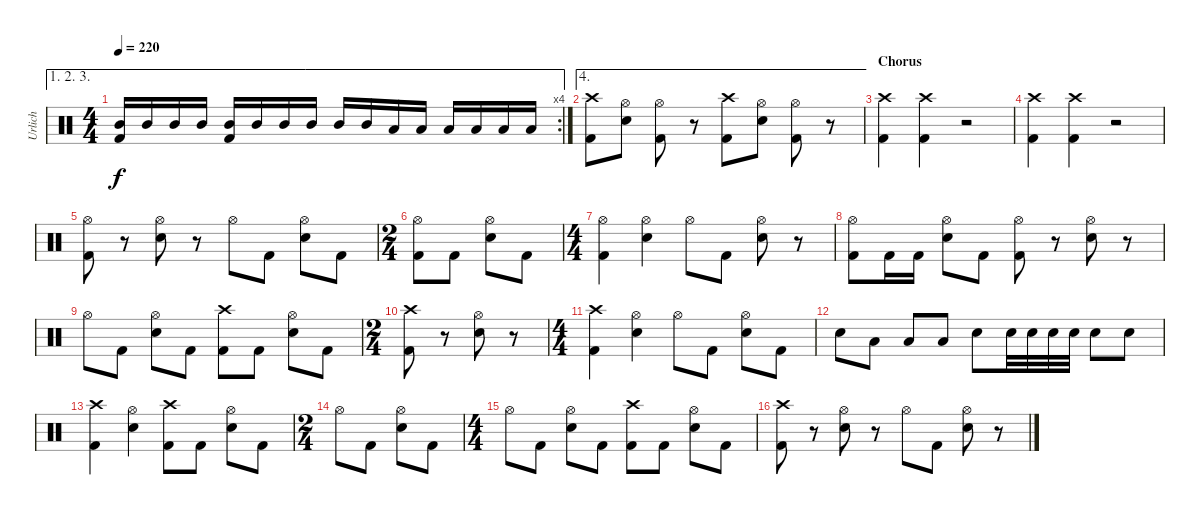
\track ("Urlich" "Urlich") {instrument percussion}
\staff {score}
\articulation defaults
\ae (1 2 3)
\rc 4
\ts (4 4)
\tempo 220
\clef neutral
\ks c
("Mid Tom (hit)" "Kick (hit) 2").16{dy f} "Mid Tom (hit)".16 "Mid Tom (hit)".16 "Mid Tom (hit)".16 ("Mid Tom (hit)" "Kick (hit) 2").16 "Mid Tom (hit)".16 "Mid Tom (hit)".16 "Mid Tom (hit)".16 "Mid Tom (hit)".16 "Mid Tom (hit)".16 "Low Tom (hit)".16 "Low Tom (hit)".16 "Low Tom (hit)".16 "Low Tom (hit)".16 "Low Tom (hit)".16 "Low Tom (hit)".16 |
\ae 4
("Crash high (hit)" "Kick (hit) 2").8 ("Hi-Hat (open)" "Snare (hit) 2").8 ("Hi-Hat (open)" "Kick (hit) 2").8 r.8 ("Crash high (hit)" "Kick (hit) 2").8 ("Hi-Hat (open)" "Snare (hit) 2").8 ("Hi-Hat (open)" "Kick (hit) 2").8 r.8 |
\section ("" "Chorus")
("Crash high (hit)" "Kick (hit) 2").4 ("Crash high (hit)" "Kick (hit) 2").4 r.2 |
("Crash high (hit)" "Kick (hit) 2").4 ("Crash high (hit)" "Kick (hit) 2").4 r.2 |
("Hi-Hat (open)" "Kick (hit) 2").8 r.8 ("Hi-Hat (open)" "Snare (hit) 2").8 r.8 "Hi-Hat (open)".8 "Kick (hit) 2".8 ("Hi-Hat (open)" "Snare (hit) 2").8 "Kick (hit) 2".8 |
\ts (2 4)
("Hi-Hat (open)" "Kick (hit) 2").8 "Kick (hit) 2".8 ("Hi-Hat (open)" "Snare (hit) 2").8 "Kick (hit) 2".8 |
\ts (4 4)
("Hi-Hat (open)" "Kick (hit) 2").4 ("Hi-Hat (open)" "Snare (hit) 2").4 "Hi-Hat (open)".8 "Kick (hit) 2".8 ("Hi-Hat (open)" "Snare (hit) 2").8 r.8 |
("Hi-Hat (open)" "Kick (hit) 2").8 "Kick (hit) 2".16 "Kick (hit) 2".16 ("Hi-Hat (open)" "Snare (hit) 2").8 "Kick (hit) 2".8 ("Hi-Hat (open)" "Kick (hit) 2").8 r.8 ("Hi-Hat (open)" "Snare (hit) 2").8 r.8 |
"Hi-Hat (open)".8 "Kick (hit) 2".8 ("Hi-Hat (open)" "Snare (hit) 2").8 "Kick (hit) 2".8 ("Crash high (hit)" "Kick (hit) 2").8 "Kick (hit) 2".8 ("Hi-Hat (open)" "Snare (hit) 2").8 "Kick (hit) 2".8 |
\ts (2 4)
("Crash high (hit)" "Kick (hit) 2").8 r.8 ("Hi-Hat (open)" "Snare (hit) 2").8 r.8 |
\ts (4 4)
("Crash high (hit)" "Kick (hit) 2").4 ("Hi-Hat (open)" "Snare (hit) 2").4 "Hi-Hat (open)".8 "Kick (hit) 2".8 ("Hi-Hat (open)" "Snare (hit) 2").8 "Kick (hit) 2".8 |
"Snare (hit) 2".8 "Low Tom (hit)".8 "Low Tom (hit)".8 "Low Tom (hit)".8 "Snare (hit) 2".8 "Snare (hit) 2".32 "Snare (hit) 2".32 "Snare (hit) 2".32 "Snare (hit) 2".32 "Snare (hit) 2".8 "Snare (hit) 2".8 |
("Crash high (hit)" "Kick (hit) 2").4 ("Hi-Hat (open)" "Snare (hit) 2").4 ("Crash high (hit)" "Kick (hit) 2").8 "Kick (hit) 2".8 ("Hi-Hat (open)" "Snare (hit) 2").8 "Kick (hit) 2".8 |
\ts (2 4)
"Hi-Hat (open)".8 "Kick (hit) 2".8 ("Hi-Hat (open)" "Snare (hit) 2").8 "Kick (hit) 2".8 |
\ts (4 4)
"Hi-Hat (open)".8 "Kick (hit) 2".8 ("Hi-Hat (open)" "Snare (hit) 2").8 "Kick (hit) 2".8 ("Crash high (hit)" "Kick (hit) 2").8 "Kick (hit) 2".8 ("Hi-Hat (open)" "Snare (hit) 2").8 "Kick (hit) 2".8 |
("Crash high (hit)" "Kick (hit) 2").8 r.8 ("Hi-Hat (open)" "Snare (hit) 2").8 r.8 "Hi-Hat (open)".8 "Kick (hit) 2".8 ("Hi-Hat (open)" "Snare (hit) 2").8 r.8
